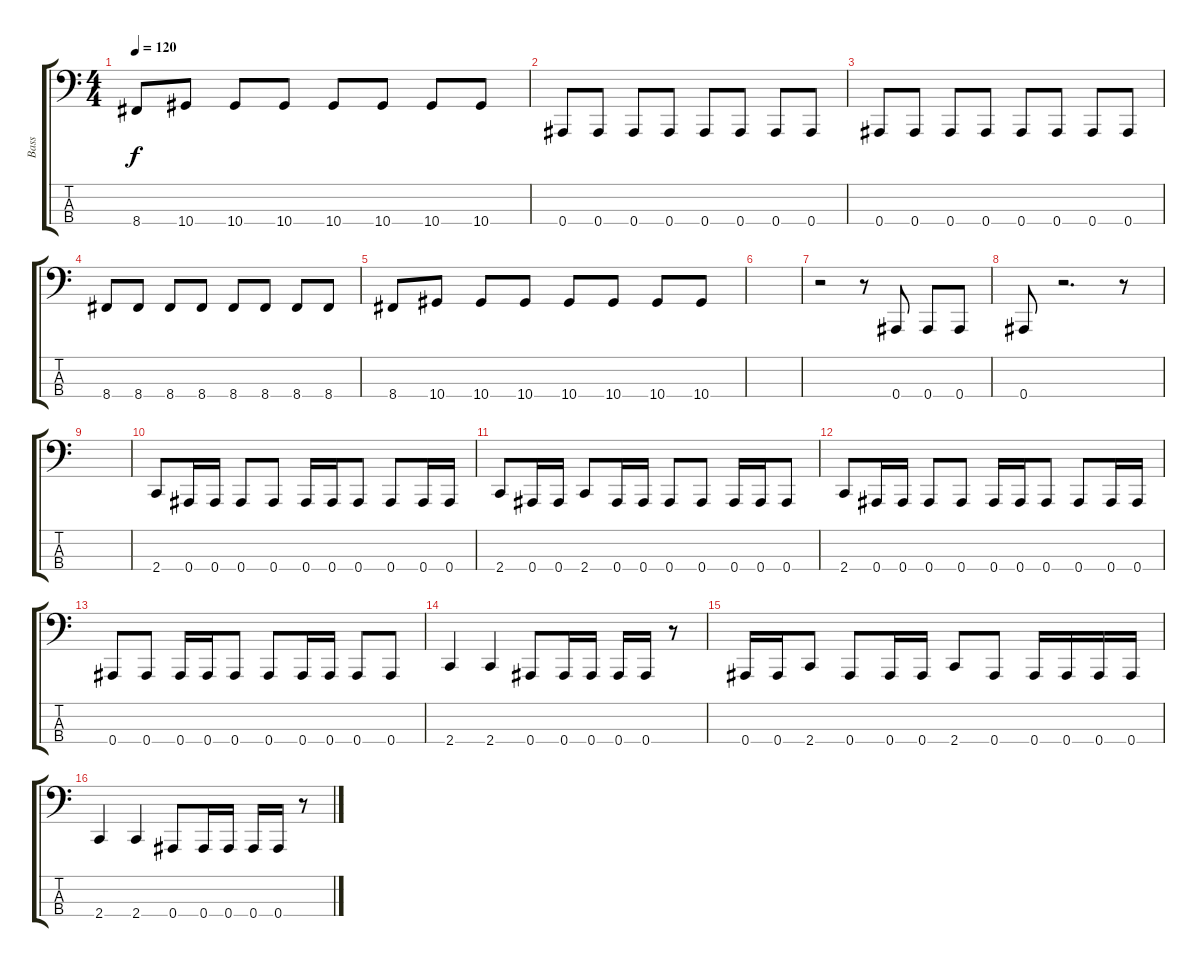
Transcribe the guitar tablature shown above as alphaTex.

\track ("Bass" "Bass") {instrument electricbasspick}
\staff {score tabs}
\tuning (Eb2 Bb1 F1 Bb0) {hide}
\ts (4 4)
\tempo 120
\clef f4
\ks c
8.4.8{dy f} 10.4.8 10.4.8 10.4.8 10.4.8 10.4.8 10.4.8 10.4.8 |
0.4.8 0.4.8 0.4.8 0.4.8 0.4.8 0.4.8 0.4.8 0.4.8 |
0.4.8 0.4.8 0.4.8 0.4.8 0.4.8 0.4.8 0.4.8 0.4.8 |
8.4.8 8.4.8 8.4.8 8.4.8 8.4.8 8.4.8 8.4.8 8.4.8 |
8.4.8 10.4.8 10.4.8 10.4.8 10.4.8 10.4.8 10.4.8 10.4.8 |
|
r.2 r.8 0.4.8 0.4.8 0.4.8 |
0.4.8 r.2{d} r.8 |
|
2.4.8 0.4.16 0.4.16 0.4.8 0.4.8 0.4.16 0.4.16 0.4.8 0.4.8 0.4.16 0.4.16 |
2.4.8 0.4.16 0.4.16 2.4.8 0.4.16 0.4.16 0.4.8 0.4.8 0.4.16 0.4.16 0.4.8 |
2.4.8 0.4.16 0.4.16 0.4.8 0.4.8 0.4.16 0.4.16 0.4.8 0.4.8 0.4.16 0.4.16 |
0.4.8 0.4.8 0.4.16 0.4.16 0.4.8 0.4.8 0.4.16 0.4.16 0.4.8 0.4.8 |
2.4.4 2.4.4 0.4.8 0.4.16 0.4.16 0.4.16 0.4.16 r.8 |
0.4.16 0.4.16 2.4.8 0.4.8 0.4.16 0.4.16 2.4.8 0.4.8 0.4.16 0.4.16 0.4.16 0.4.16 |
2.4.4 2.4.4 0.4.8 0.4.16 0.4.16 0.4.16 0.4.16 r.8
